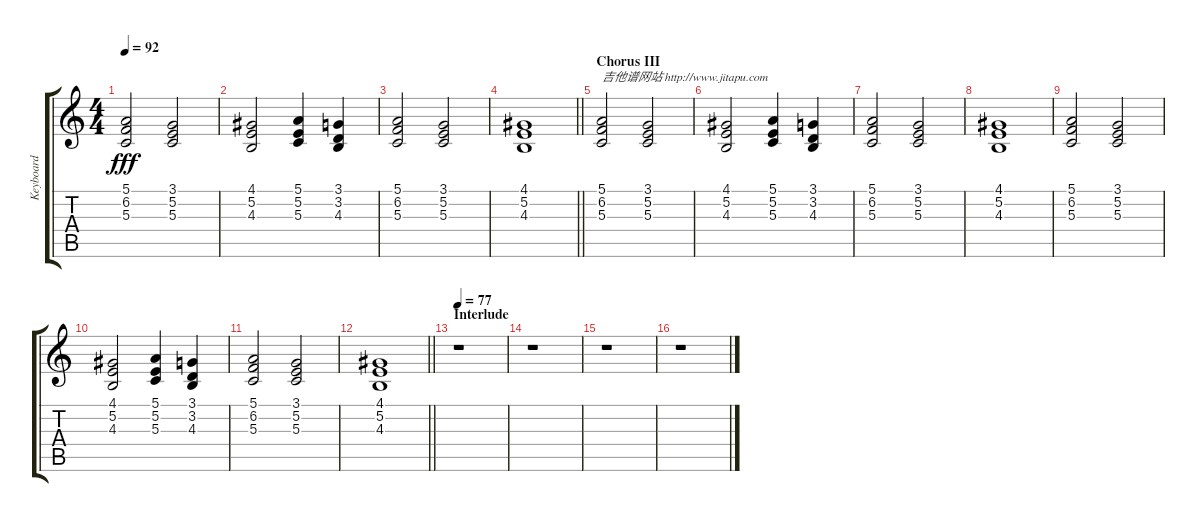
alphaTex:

\track ("Keyboard" "Keyboard") {instrument synthstrings1}
\staff {score tabs}
\tuning (E4 B3 G3 D3 A2 E2) {hide}
\ts (4 4)
\tempo 92
\clef g2
\ks c
(5.1 6.2 5.3).2{dy fff} (3.1 5.2 5.3).2 |
(4.1 5.2 4.3).2 (5.1 5.2 5.3).4 (3.1 3.2 4.3).4 |
(5.1 6.2 5.3).2 (3.1 5.2 5.3).2 |
\barLineRight lightlight
(4.1 5.2 4.3).1 |
\section ("" "Chorus III")
(5.1 6.2 5.3).2{txt "吉他谱网站 http://www.jitapu.com"} (3.1 5.2 5.3).2 |
(4.1 5.2 4.3).2 (5.1 5.2 5.3).4 (3.1 3.2 4.3).4 |
(5.1 6.2 5.3).2 (3.1 5.2 5.3).2 |
(4.1 5.2 4.3).1 |
(5.1 6.2 5.3).2 (3.1 5.2 5.3).2 |
(4.1 5.2 4.3).2 (5.1 5.2 5.3).4 (3.1 3.2 4.3).4 |
(5.1 6.2 5.3).2 (3.1 5.2 5.3).2 |
\barLineRight lightlight
(4.1 5.2 4.3).1 |
\section ("" "Interlude")
\tempo 77
r.1 |
r.1 |
r.1 |
r.1
